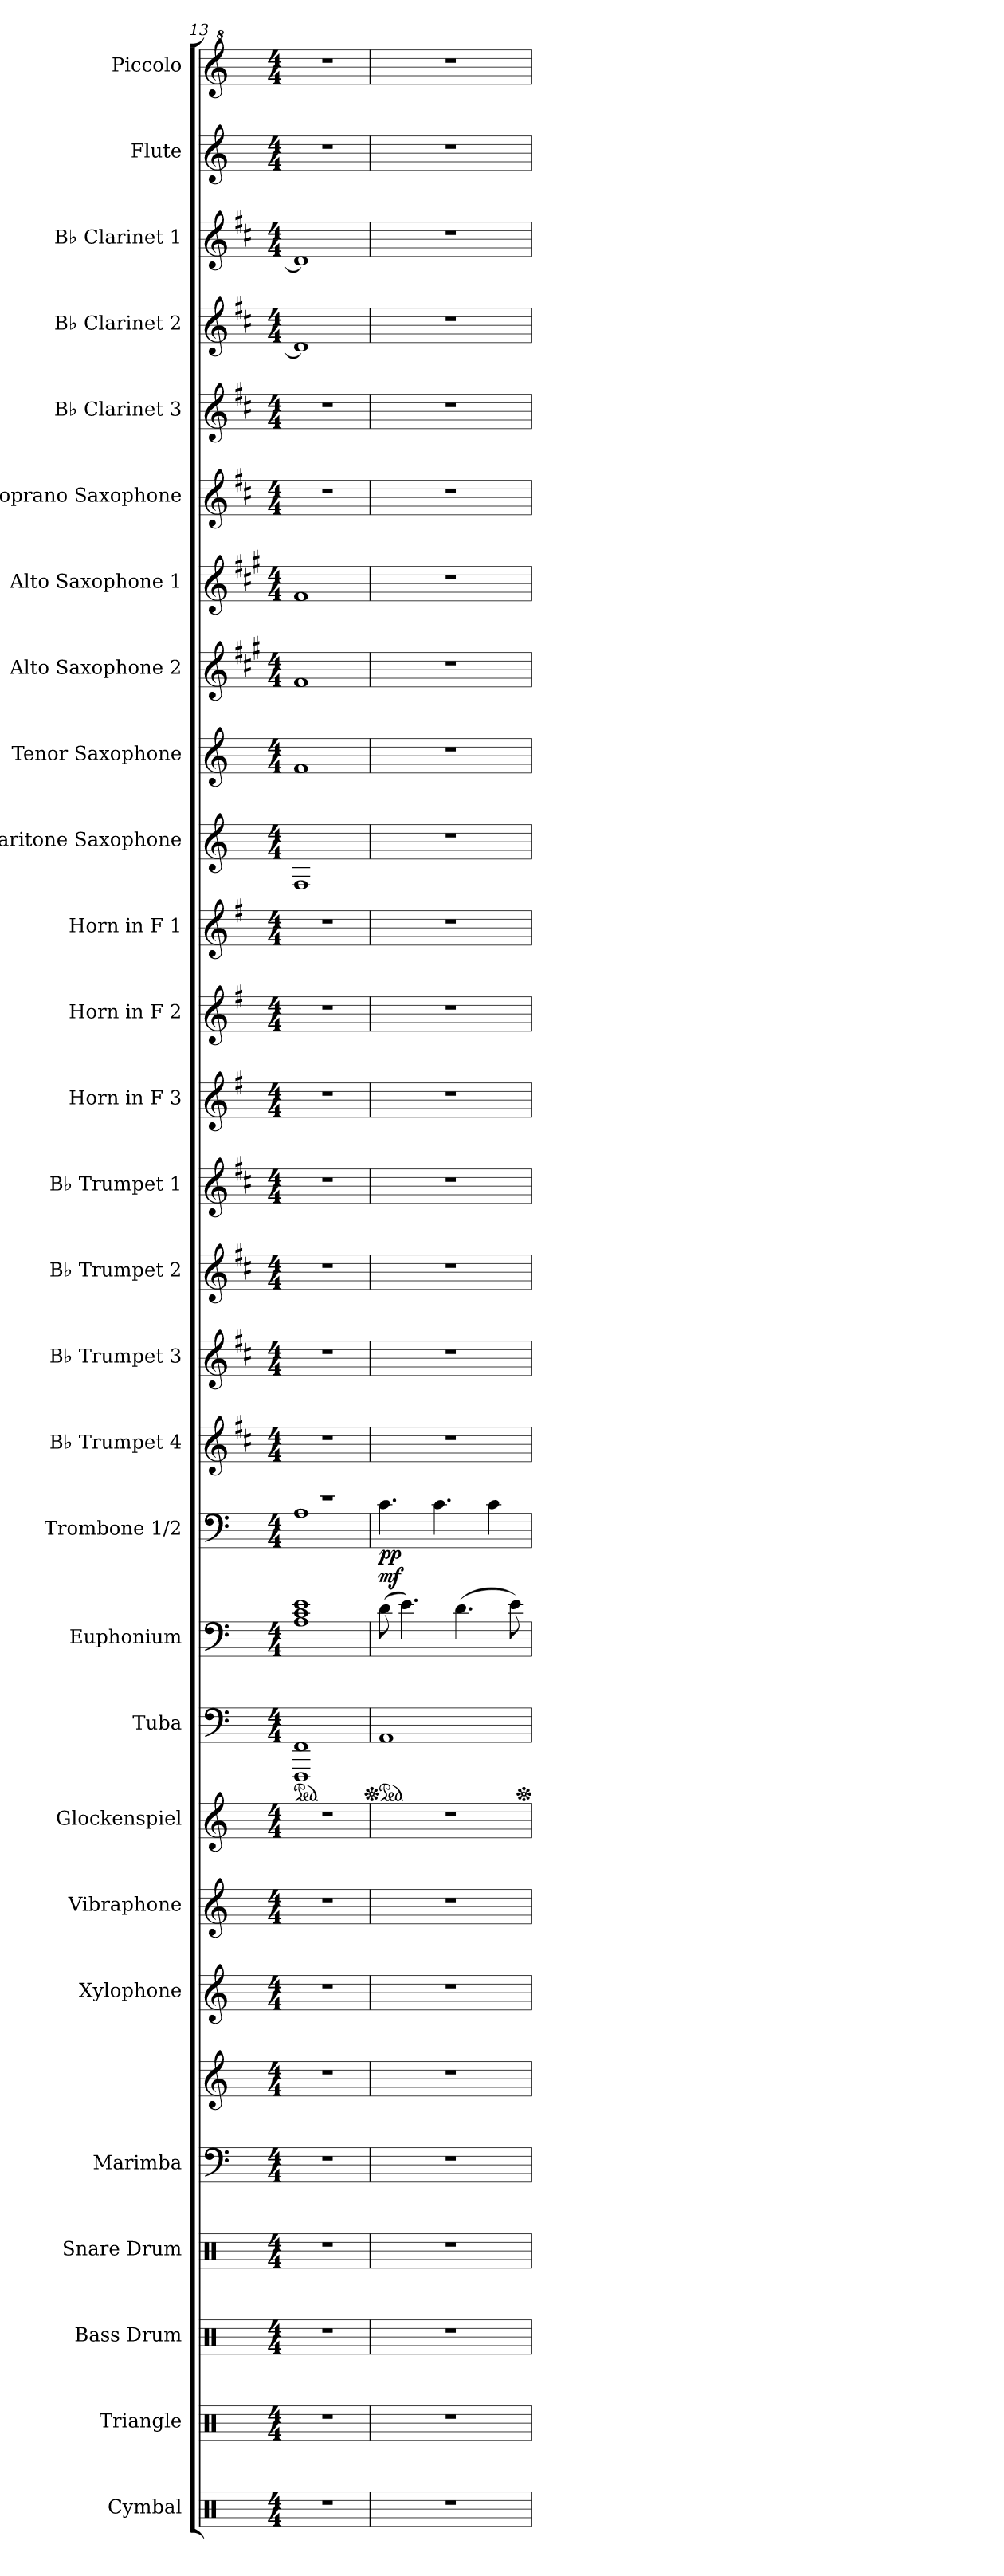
**kern	**kern	**kern	**kern	**kern	**kern	**kern	**kern	**kern	**kern	**kern	**dynam	**kern	**dynam	**kern	**kern	**kern	**kern	**kern	**kern	**kern	**kern	**kern	**kern	**kern	**kern	**kern	**kern	**kern	**kern	**kern
*part28	*part27	*part26	*part25	*part24	*part24	*part23	*part22	*part21	*part20	*part19	*part19	*part18	*part18	*part17	*part16	*part15	*part14	*part13	*part12	*part11	*part10	*part9	*part8	*part7	*part6	*part5	*part4	*part3	*part2	*part1
*staff29	*staff28	*staff27	*staff26	*staff25	*staff24	*staff23	*staff22	*staff21	*staff20	*staff19	*staff19	*staff18	*staff18	*staff17	*staff16	*staff15	*staff14	*staff13	*staff12	*staff11	*staff10	*staff9	*staff8	*staff7	*staff6	*staff5	*staff4	*staff3	*staff2	*staff1
*I"Cymbal	*I"Triangle	*I"Bass Drum	*I"Snare Drum	*I"Marimba	*	*I"Xylophone	*I"Vibraphone	*I"Glockenspiel	*I"Tuba	*I"Euphonium	*	*I"Trombone 1/2	*	*I"B♭ Trumpet 4	*I"B♭ Trumpet 3	*I"B♭ Trumpet 2	*I"B♭ Trumpet 1	*I"Horn in F 3	*I"Horn in F 2	*I"Horn in F 1	*I"Baritone Saxophone	*I"Tenor Saxophone	*I"Alto Saxophone 2	*I"Alto Saxophone 1	*I"Soprano Saxophone	*I"B♭ Clarinet 3	*I"B♭ Clarinet 2	*I"B♭ Clarinet 1	*I"Flute	*I"Piccolo
*I'Cym.	*I'Trgl.	*I'B. Dr.	*I'Sn. Dr.	*I'Mrm.	*	*I'Xyl.	*I'Vib.	*I'Glk.	*I'Tba.	*I'Euph.	*	*I'Tbn. 1/2	*	*I'B♭ Tpt. 4	*I'B♭ Tpt. 3	*I'B♭ Tpt. 2	*I'B♭ Tpt. 1	*	*	*	*I'Bar. Sax.	*I'T. Sax.	*I'A. Sax. 2	*I'A. Sax. 1	*I'S. Sax.	*I'B♭ Cl. 3	*I'B♭ Cl. 2	*I'B♭ Cl. 1	*I'Fl.	*I'Picc.
*clefX	*clefX	*clefX	*clefX	*clefF4	*clefG2	*clefG2	*clefG2	*clefG2	*clefF4	*clefF4	*	*clefF4	*	*clefG2	*clefG2	*clefG2	*clefG2	*clefG2	*clefG2	*clefG2	*clefG2	*clefG2	*clefG2	*clefG2	*clefG2	*clefG2	*clefG2	*clefG2	*clefG2	*clefG^2
*	*	*	*	*	*	*ITrd-7c-12	*	*ITrd-14c-24	*	*	*	*	*	*ITrd1c2	*ITrd1c2	*ITrd1c2	*ITrd1c2	*ITrd4c7	*ITrd4c7	*ITrd4c7	*ITrd12c21	*ITrd8c14	*ITrd5c9	*ITrd5c9	*ITrd1c2	*ITrd1c2	*ITrd1c2	*ITrd1c2	*	*ITrd-7c-12
*k[]	*k[]	*k[]	*k[]	*k[]	*k[]	*k[]	*k[]	*k[]	*k[]	*k[]	*	*k[]	*	*k[]	*k[]	*k[]	*k[]	*k[]	*k[]	*k[]	*k[]	*k[]	*k[]	*k[]	*k[]	*k[]	*k[]	*k[]	*k[]	*k[]
*M4/4	*M4/4	*M4/4	*M4/4	*M4/4	*M4/4	*M4/4	*M4/4	*M4/4	*M4/4	*M4/4	*	*M4/4	*	*M4/4	*M4/4	*M4/4	*M4/4	*M4/4	*M4/4	*M4/4	*M4/4	*M4/4	*M4/4	*M4/4	*M4/4	*M4/4	*M4/4	*M4/4	*M4/4	*M4/4
*	*	*	*	*	*	*	*	*	*ped	*	*	*	*	*	*	*	*	*	*	*	*	*	*	*	*	*	*	*	*	*
=13	=13	=13	=13	=13	=13	=13	=13	=13	=13	=13	=13	=13	=13	=13	=13	=13	=13	=13	=13	=13	=13	=13	=13	=13	=13	=13	=13	=13	=13	=13
*	*	*	*	*	*	*	*	*	*	*	*	*^	*	*	*	*	*	*	*	*	*	*	*	*	*	*	*	*	*	*
1r	1r	1r	1r	1r	1r	1r	1r	1r	1FFF 1FF	1A 1c 1e	.	1r	1A	.	1r	1r	1r	1r	1r	1r	1r	1FF	1F	1A	1A	1r	1r	1c]	1c]	1r	1r
*	*	*	*	*	*	*	*	*	*	*	*	*v	*v	*	*	*	*	*	*	*	*	*	*	*	*	*	*	*	*	*	*
=14	=14	=14	=14	=14	=14	=14	=14	=14	=14	=14	=14	=14	=14	=14	=14	=14	=14	=14	=14	=14	=14	=14	=14	=14	=14	=14	=14	=14	=14	=14
*	*	*	*	*	*	*	*	*	*Xped	*	*	*	*	*	*	*	*	*	*	*	*	*	*	*	*	*	*	*	*	*
*	*	*	*	*	*	*	*	*	*ped	*	*	*	*	*	*	*	*	*	*	*	*	*	*	*	*	*	*	*	*	*
*	*	*	*	*	*	*	*	*	*	*	*	*^	*	*	*	*	*	*	*	*	*	*	*	*	*	*	*	*	*	*
!	!	!	!	!	!	!	!	!	!	!	!LO:DY:a	!	!	!LO:DY:b	!	!	!	!	!	!	!	!	!	!	!	!	!	!	!	!	!
*	*	*	*	*	*	*	*	*	*	*	*	*v	*v	*	*	*	*	*	*	*	*	*	*	*	*	*	*	*	*	*	*
1r	1r	1r	1r	1r	1r	1r	1r	1r	1AA	(8d\	mf	4.c\	pp	1r	1r	1r	1r	1r	1r	1r	1r	1r	1r	1r	1r	1r	1r	1r	1r	1r
.	.	.	.	.	.	.	.	.	.	4.e\)	.	.	.	.	.	.	.	.	.	.	.	.	.	.	.	.	.	.	.	.
.	.	.	.	.	.	.	.	.	.	.	.	4.c\	.	.	.	.	.	.	.	.	.	.	.	.	.	.	.	.	.	.
.	.	.	.	.	.	.	.	.	.	(4.d\	.	.	.	.	.	.	.	.	.	.	.	.	.	.	.	.	.	.	.	.
.	.	.	.	.	.	.	.	.	.	.	.	4c\	.	.	.	.	.	.	.	.	.	.	.	.	.	.	.	.	.	.
.	.	.	.	.	.	.	.	.	.	8e\)	.	.	.	.	.	.	.	.	.	.	.	.	.	.	.	.	.	.	.	.
*	*	*	*	*	*	*	*	*	*Xped	*	*	*	*	*	*	*	*	*	*	*	*	*	*	*	*	*	*	*	*	*
=	=	=	=	=	=	=	=	=	=	=	=	=	=	=	=	=	=	=	=	=	=	=	=	=	=	=	=	=	=	=
*-	*-	*-	*-	*-	*-	*-	*-	*-	*-	*-	*-	*-	*-	*-	*-	*-	*-	*-	*-	*-	*-	*-	*-	*-	*-	*-	*-	*-	*-	*-
